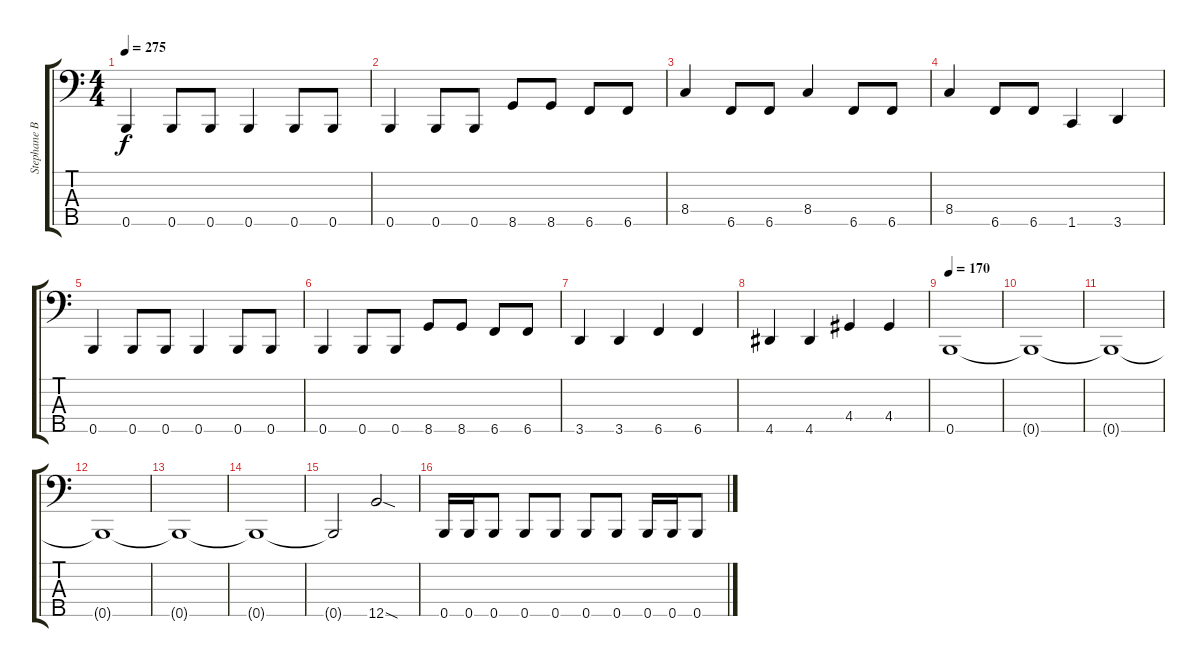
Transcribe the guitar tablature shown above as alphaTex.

\track ("Stephane Barbe " "Stephane B") {instrument electricbassfinger}
\staff {score tabs}
\tuning (G2 D2 A1 E1 B0) {hide}
\ts (4 4)
\tempo 275
\clef f4
\ks c
0.5.4{dy f} 0.5.8 0.5.8 0.5.4 0.5.8 0.5.8 |
0.5.4 0.5.8 0.5.8 8.5.8 8.5.8 6.5.8 6.5.8 |
8.4.4 6.5.8 6.5.8 8.4.4 6.5.8 6.5.8 |
8.4.4 6.5.8 6.5.8 1.5.4 3.5.4 |
0.5.4 0.5.8 0.5.8 0.5.4 0.5.8 0.5.8 |
0.5.4 0.5.8 0.5.8 8.5.8 8.5.8 6.5.8 6.5.8 |
3.5.4 3.5.4 6.5.4 6.5.4 |
4.5.4 4.5.4 4.4.4 4.4.4 |
\tempo 170
0.5.1 |
0.5{t}.1 |
0.5{t}.1 |
0.5{t}.1 |
0.5{t}.1 |
0.5{t}.1 |
0.5{t}.2 12.5{sod}.2 |
0.5.16 0.5.16 0.5.8 0.5.8 0.5.8 0.5.8 0.5.8 0.5.16 0.5.16 0.5.8
